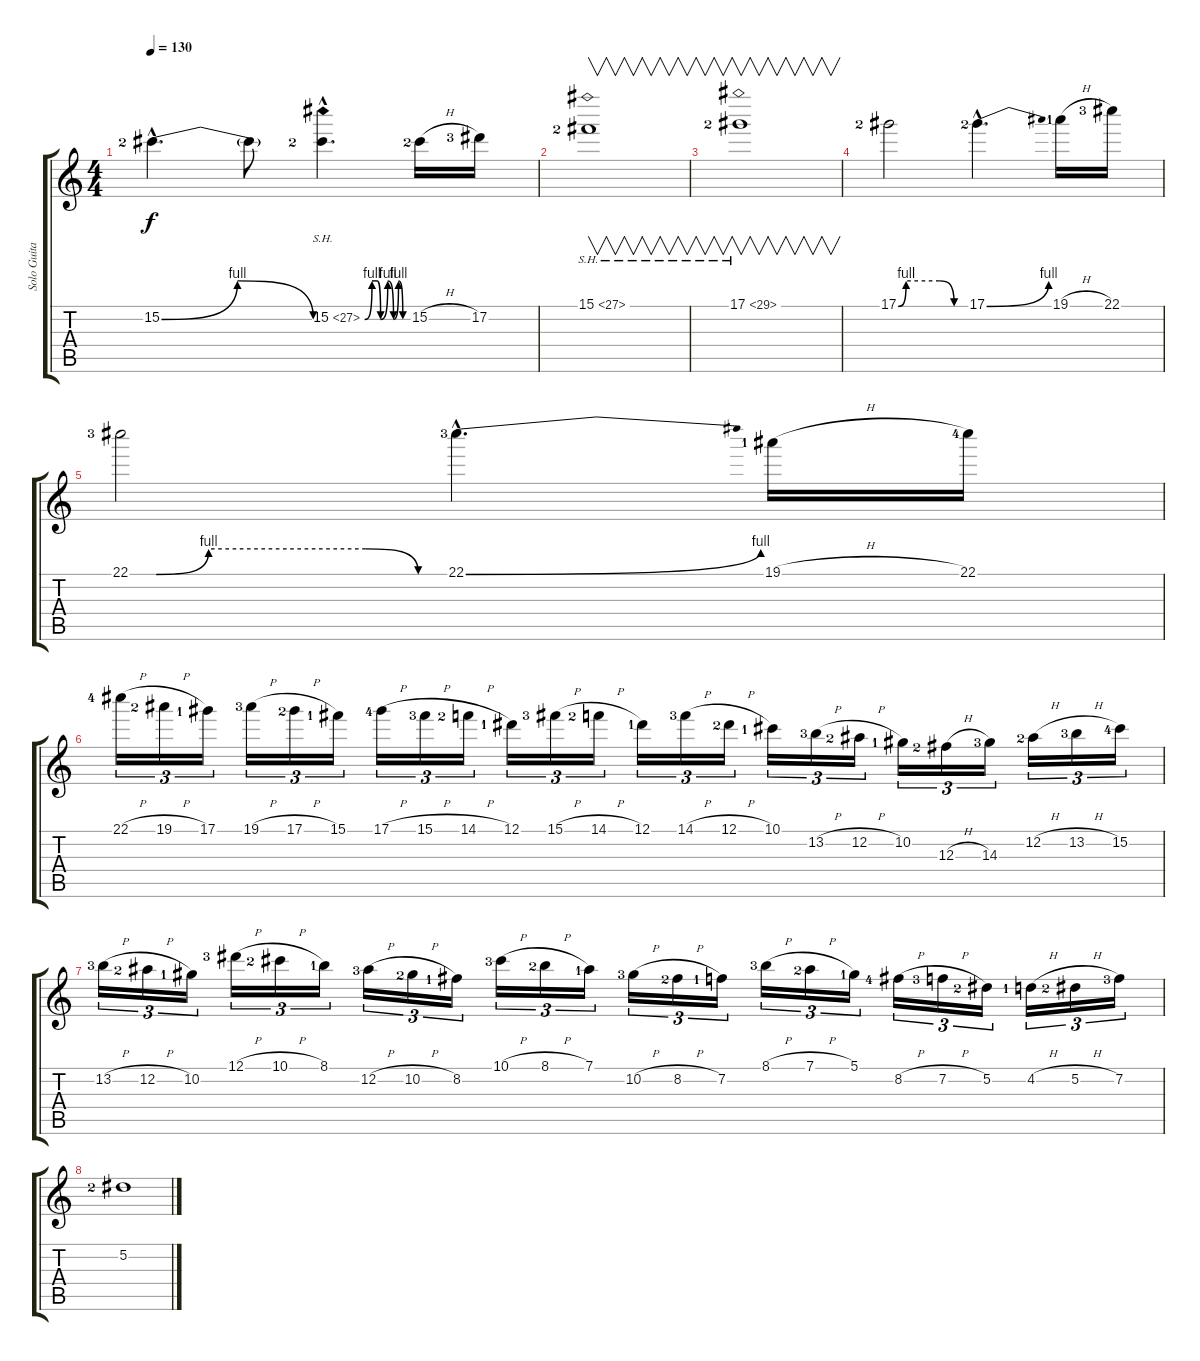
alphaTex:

\track ("Solo Guitar" "Solo Guita") {instrument distortionguitar}
\staff {score tabs}
\tuning (Eb4 Bb3 Gb3 Db3 Ab2 Eb2) {hide}
\ts (4 4)
\tempo 130
\clef g2
\ks c
15.2{be (bendrelease 0 0 15 4 45 4 60 0) hac lf 3}.4{d dy f volume 12} 15.2{t}.8 15.2{be (custom 0 0 10 4 17 4 22 0 32 4 40 0 47 4 53 0 60 0) sh 12 hac lf 3}.4{d} 15.2{h lf 3}.16 17.2{lf 4}.16 |
15.1{sh 12 lf 3}.1{v} |
17.1{sh 12 lf 3}.1{v} |
17.1{be (custom 0 0 7 4 37 4 50 0 60 0) lf 3}.2{volume 11} 17.1{be (bend 0 0 60 4) hac lf 3}.4{d} 19.1{h lf 2}.16 22.1{lf 4}.16 |
22.1{be (custom 0 0 5 0 15 4 45 4 55 0 60 0) lf 4}.2 22.1{be (bend 0 0 60 4) hac lf 4}.4{d} 19.1{h lf 2}.16 22.1{lf 5}.16 |
22.1{h lf 5}.16{tu (3 2) volume 8} 19.1{h lf 3}.16{tu (3 2)} 17.1{lf 2}.16{tu (3 2)} 19.1{h lf 4}.16{tu (3 2)} 17.1{h lf 3}.16{tu (3 2)} 15.1{lf 2}.16{tu (3 2)} 17.1{h lf 5}.16{tu (3 2)} 15.1{h lf 4}.16{tu (3 2)} 14.1{h lf 3}.16{tu (3 2)} 12.1{lf 2}.16{tu (3 2)} 15.1{h lf 4}.16{tu (3 2)} 14.1{h lf 3}.16{tu (3 2)} 12.1{lf 2}.16{tu (3 2)} 14.1{h lf 4}.16{tu (3 2)} 12.1{h lf 3}.16{tu (3 2)} 10.1{lf 2}.16{tu (3 2)} 13.2{h lf 4}.16{tu (3 2)} 12.2{h lf 3}.16{tu (3 2)} 10.2{lf 2}.16{tu (3 2)} 12.3{h lf 3}.16{tu (3 2)} 14.3{lf 4}.16{tu (3 2)} 12.2{h lf 3}.16{tu (3 2)} 13.2{h lf 4}.16{tu (3 2)} 15.2{lf 5}.16{tu (3 2)} |
13.2{h lf 4}.16{tu (3 2)} 12.2{h lf 3}.16{tu (3 2)} 10.2{lf 2}.16{tu (3 2)} 12.1{h lf 4}.16{tu (3 2)} 10.1{h lf 3}.16{tu (3 2)} 8.1{lf 2}.16{tu (3 2)} 12.2{h lf 4}.16{tu (3 2)} 10.2{h lf 3}.16{tu (3 2)} 8.2{lf 2}.16{tu (3 2)} 10.1{h lf 4}.16{tu (3 2)} 8.1{h lf 3}.16{tu (3 2)} 7.1{lf 2}.16{tu (3 2)} 10.2{h lf 4}.16{tu (3 2)} 8.2{h lf 3}.16{tu (3 2)} 7.2{lf 2}.16{tu (3 2)} 8.1{h lf 4}.16{tu (3 2)} 7.1{h lf 3}.16{tu (3 2)} 5.1{lf 2}.16{tu (3 2)} 8.2{h lf 5}.16{tu (3 2)} 7.2{h lf 4}.16{tu (3 2)} 5.2{lf 3}.16{tu (3 2)} 4.2{h lf 2}.16{tu (3 2)} 5.2{h lf 3}.16{tu (3 2)} 7.2{lf 4}.16{tu (3 2)} |
5.2{lf 3}.1
